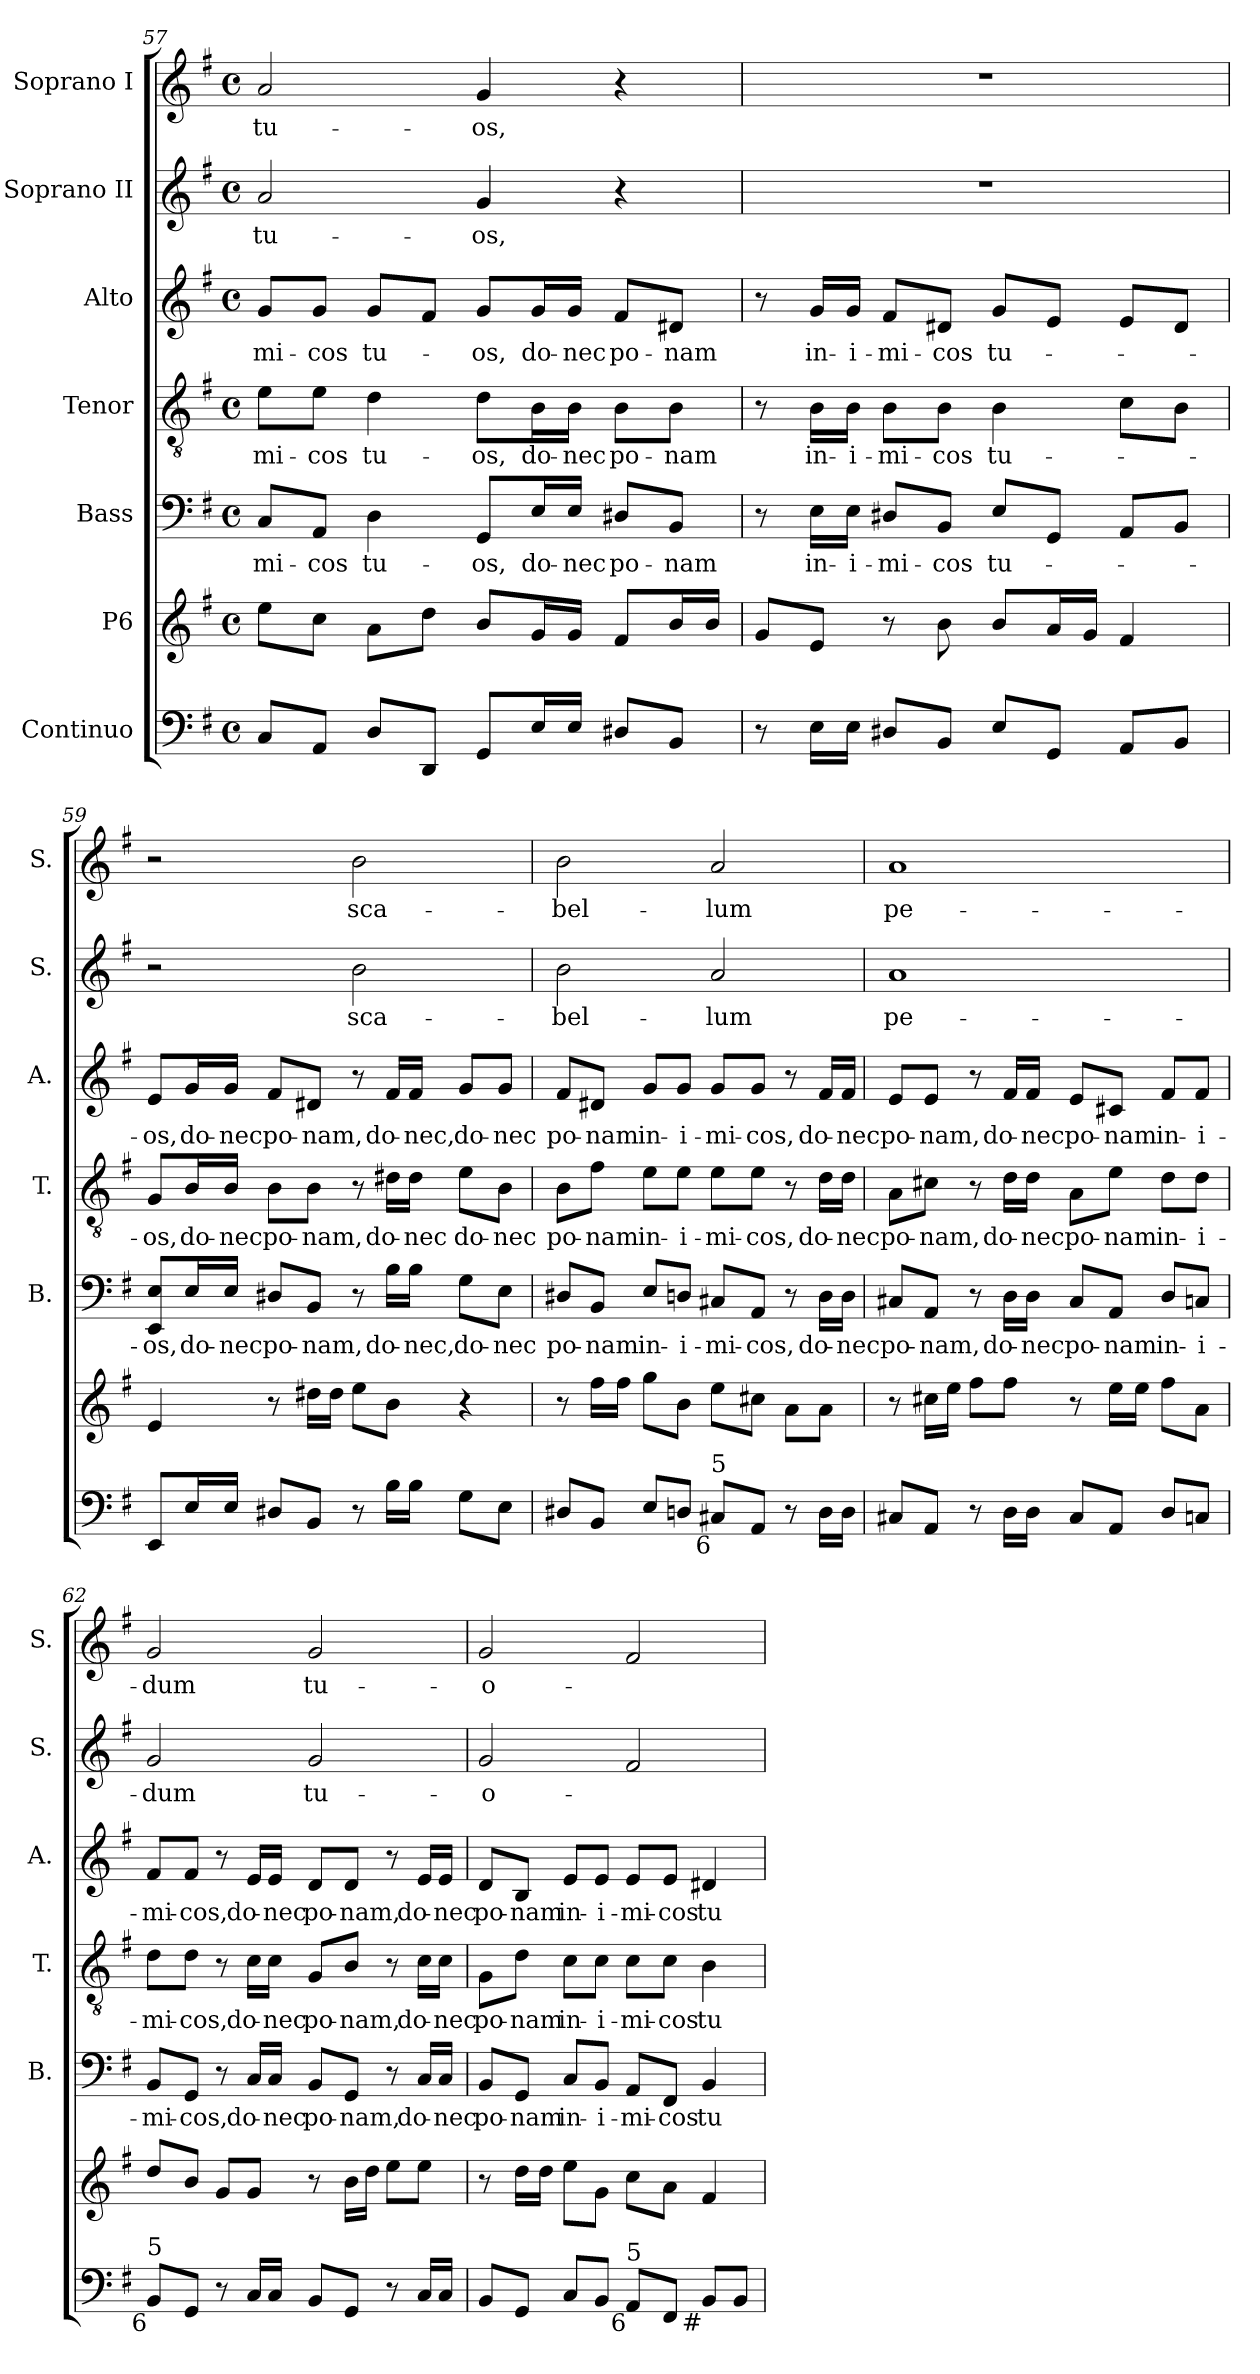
**kern	**kern	**kern	**text	**kern	**text	**kern	**text	**kern	**text	**kern	**text
*part7	*part6	*part5	*part5	*part4	*part4	*part3	*part3	*part2	*part2	*part1	*part1
*staff7	*staff6	*staff5	*staff5	*staff4	*staff4	*staff3	*staff3	*staff2	*staff2	*staff1	*staff1
*I"Continuo	*I"P6	*I"Bass	*	*I"Tenor	*	*I"Alto	*	*I"Soprano II	*	*I"Soprano I	*
*	*	*I'B.	*	*I'T.	*	*I'A.	*	*I'S.	*	*I'S.	*
*clefF4	*clefG2	*clefF4	*	*clefGv2	*	*clefG2	*	*clefG2	*	*clefG2	*
*	*	*	*	*ITrd7c12	*	*	*	*	*	*	*
*k[f#]	*k[f#]	*k[f#]	*	*k[f#]	*	*k[f#]	*	*k[f#]	*	*k[f#]	*
*G:	*G:	*G:	*	*G:	*	*G:	*	*G:	*	*G:	*
*M4/4	*M4/4	*M4/4	*	*M4/4	*	*M4/4	*	*M4/4	*	*M4/4	*
*met(c)	*met(c)	*met(c)	*	*met(c)	*	*met(c)	*	*met(c)	*	*met(c)	*
=57	=57	=57	=57	=57	=57	=57	=57	=57	=57	=57	=57
!	!	!	!LO:LY:b:color=#000000	!	!	!	!	!	!	!	!
!	!	!	!	!	!LO:LY:b:color=#000000	!	!	!	!	!	!
!	!	!	!	!	!	!	!LO:LY:b:color=#000000	!	!	!	!
!	!	!	!	!	!	!	!	!	!LO:LY:b:color=#000000	!	!
!	!	!	!	!	!	!	!	!	!	!	!LO:LY:b:color=#000000
8Ci/L	8eei\L	8Ci/L	-mi-	8Ei\L	-mi-	8gi/L	-mi-	2ai/	tu-	2ai/	tu-
!	!	!	!LO:LY:b:color=#000000	!	!	!	!	!	!	!	!
!	!	!	!	!	!LO:LY:b:color=#000000	!	!	!	!	!	!
!	!	!	!	!	!	!	!LO:LY:b:color=#000000	!	!	!	!
8AAi/J	8cci\J	8AAi/J	-cos	8Ei\J	-cos	8gi/J	-cos	.	.	.	.
!	!	!	!LO:LY:b:color=#000000	!	!	!	!	!	!	!	!
!	!	!	!	!	!LO:LY:b:color=#000000	!	!	!	!	!	!
!	!	!	!	!	!	!	!LO:LY:b:color=#000000	!	!	!	!
8Di/L	8ai\L	4Di\	tu-	4Di\	tu-	8gi/L	tu-	.	.	.	.
8DDi/J	8ddi\J	.	.	.	.	8f#i/J	.	.	.	.	.
!	!	!	!LO:LY:b:color=#000000	!	!	!	!	!	!	!	!
!	!	!	!	!	!LO:LY:b:color=#000000	!	!	!	!	!	!
!	!	!	!	!	!	!	!LO:LY:b:color=#000000	!	!	!	!
!	!	!	!	!	!	!	!	!	!LO:LY:b:color=#000000	!	!
!	!	!	!	!	!	!	!	!	!	!	!LO:LY:b:color=#000000
8GGi/L	8bi/L	8GGi/L	-os,	8Di\L	-os,	8gi/L	-os,	4gi/	-os,	4gi/	-os,
!	!	!	!LO:LY:b:color=#000000	!	!	!	!	!	!	!	!
!	!	!	!	!	!LO:LY:b:color=#000000	!	!	!	!	!	!
!	!	!	!	!	!	!	!LO:LY:b:color=#000000	!	!	!	!
16Ei/L	16gi/L	16Ei/L	do-	16BBi\L	do-	16gi/L	do-	.	.	.	.
!	!	!	!LO:LY:b:color=#000000	!	!	!	!	!	!	!	!
!	!	!	!	!	!LO:LY:b:color=#000000	!	!	!	!	!	!
!	!	!	!	!	!	!	!LO:LY:b:color=#000000	!	!	!	!
16Ei/JJ	16gi/JJ	16Ei/JJ	-nec	16BBi\JJ	-nec	16gi/JJ	-nec	.	.	.	.
!	!	!	!LO:LY:b:color=#000000	!	!	!	!	!	!	!	!
!	!	!	!	!	!LO:LY:b:color=#000000	!	!	!	!	!	!
!	!	!	!	!	!	!	!LO:LY:b:color=#000000	!	!	!	!
8D#Xi/L	8f#i/L	8D#Xi/L	po-	8BBi\L	po-	8f#i/L	po-	4r	.	4r	.
!	!	!	!LO:LY:b:color=#000000	!	!	!	!	!	!	!	!
!	!	!	!	!	!LO:LY:b:color=#000000	!	!	!	!	!	!
!	!	!	!	!	!	!	!LO:LY:b:color=#000000	!	!	!	!
8BBi/J	16bi/L	8BBi/J	-nam	8BBi\J	-nam	8d#Xi/J	-nam	.	.	.	.
.	16bi/JJ	.	.	.	.	.	.	.	.	.	.
=58	=58	=58	=58	=58	=58	=58	=58	=58	=58	=58	=58
8r	8gi/L	8r	.	8r	.	8r	.	1r	.	1r	.
!	!	!	!LO:LY:b:color=#000000	!	!	!	!	!	!	!	!
!	!	!	!	!	!LO:LY:b:color=#000000	!	!	!	!	!	!
!	!	!	!	!	!	!	!LO:LY:b:color=#000000	!	!	!	!
16Ei\LL	8ei/J	16Ei\LL	in-	16BBi\LL	in-	16gi/LL	in-	.	.	.	.
!	!	!	!LO:LY:b:color=#000000	!	!	!	!	!	!	!	!
!	!	!	!	!	!LO:LY:b:color=#000000	!	!	!	!	!	!
!	!	!	!	!	!	!	!LO:LY:b:color=#000000	!	!	!	!
16Ei\JJ	.	16Ei\JJ	-i-	16BBi\JJ	-i-	16gi/JJ	-i-	.	.	.	.
!	!	!	!LO:LY:b:color=#000000	!	!	!	!	!	!	!	!
!	!	!	!	!	!LO:LY:b:color=#000000	!	!	!	!	!	!
!	!	!	!	!	!	!	!LO:LY:b:color=#000000	!	!	!	!
8D#Xi/L	8r	8D#Xi/L	-mi-	8BBi\L	-mi-	8f#i/L	-mi-	.	.	.	.
!	!	!	!LO:LY:b:color=#000000	!	!	!	!	!	!	!	!
!	!	!	!	!	!LO:LY:b:color=#000000	!	!	!	!	!	!
!	!	!	!	!	!	!	!LO:LY:b:color=#000000	!	!	!	!
8BBi/J	8bi\	8BBi/J	-cos	8BBi\J	-cos	8d#Xi/J	-cos	.	.	.	.
!	!	!	!LO:LY:b:color=#000000	!	!	!	!	!	!	!	!
!	!	!	!	!	!LO:LY:b:color=#000000	!	!	!	!	!	!
!	!	!	!	!	!	!	!LO:LY:b:color=#000000	!	!	!	!
8Ei/L	8bi/L	8Ei/L	tu-	4BBi\	tu-	8gi/L	tu-	.	.	.	.
8GGi/J	16ai/L	8GGi/J	.	.	.	8ei/J	.	.	.	.	.
.	16gi/JJ	.	.	.	.	.	.	.	.	.	.
8AAi/L	4f#i/	8AAi/L	.	8Ci\L	.	8ei/L	.	.	.	.	.
8BBi/J	.	8BBi/J	.	8BBi\J	.	8d#i/J	.	.	.	.	.
!!LO:PB:g=z
=59	=59	=59	=59	=59	=59	=59	=59	=59	=59	=59	=59
!	!	!	!LO:LY:b:color=#000000	!	!	!	!	!	!	!	!
!	!	!	!	!	!LO:LY:b:color=#000000	!	!	!	!	!	!
!	!	!	!	!	!	!	!LO:LY:b:color=#000000	!	!	!	!
8EEi/L	4ei/	8EEi/ 8Ei/L	-os,	8GGi/L	-os,	8ei/L	-os,	2r	.	2r	.
!	!	!	!LO:LY:b:color=#000000	!	!	!	!	!	!	!	!
!	!	!	!	!	!LO:LY:b:color=#000000	!	!	!	!	!	!
!	!	!	!	!	!	!	!LO:LY:b:color=#000000	!	!	!	!
16Ei/L	.	16Ei/L	do-	16BBi/L	do-	16gi/L	do-	.	.	.	.
!	!	!	!LO:LY:b:color=#000000	!	!	!	!	!	!	!	!
!	!	!	!	!	!LO:LY:b:color=#000000	!	!	!	!	!	!
!	!	!	!	!	!	!	!LO:LY:b:color=#000000	!	!	!	!
16Ei/JJ	.	16Ei/JJ	-nec	16BBi/JJ	-nec	16gi/JJ	-nec	.	.	.	.
!	!	!	!LO:LY:b:color=#000000	!	!	!	!	!	!	!	!
!	!	!	!	!	!LO:LY:b:color=#000000	!	!	!	!	!	!
!	!	!	!	!	!	!	!LO:LY:b:color=#000000	!	!	!	!
8D#Xi/L	8r	8D#Xi/L	po-	8BBi\L	po-	8f#i/L	po-	.	.	.	.
!	!	!	!LO:LY:b:color=#000000	!	!	!	!	!	!	!	!
!	!	!	!	!	!LO:LY:b:color=#000000	!	!	!	!	!	!
!	!	!	!	!	!	!	!LO:LY:b:color=#000000	!	!	!	!
8BBi/J	16dd#Xi\LL	8BBi/J	-nam,	8BBi\J	-nam,	8d#Xi/J	-nam,	.	.	.	.
.	16dd#i\JJ	.	.	.	.	.	.	.	.	.	.
!	!	!	!	!	!	!	!	!	!LO:LY:b:color=#000000	!	!
!	!	!	!	!	!	!	!	!	!	!	!LO:LY:b:color=#000000
8r	8eei\L	8r	.	8r	.	8r	.	2bi\	sca-	2bi\	sca-
!	!	!	!LO:LY:b:color=#000000	!	!	!	!	!	!	!	!
!	!	!	!	!	!LO:LY:b:color=#000000	!	!	!	!	!	!
!	!	!	!	!	!	!	!LO:LY:b:color=#000000	!	!	!	!
16Bi\LL	8bi\J	16Bi\LL	do-	16D#Xi\LL	do-	16f#i/LL	do-	.	.	.	.
!	!	!	!LO:LY:b:color=#000000	!	!	!	!	!	!	!	!
!	!	!	!	!	!LO:LY:b:color=#000000	!	!	!	!	!	!
!	!	!	!	!	!	!	!LO:LY:b:color=#000000	!	!	!	!
16Bi\JJ	.	16Bi\JJ	-nec,	16D#i\JJ	-nec	16f#i/JJ	-nec,	.	.	.	.
!	!	!	!LO:LY:b:color=#000000	!	!	!	!	!	!	!	!
!	!	!	!	!	!LO:LY:b:color=#000000	!	!	!	!	!	!
!	!	!	!	!	!	!	!LO:LY:b:color=#000000	!	!	!	!
8Gi\L	4r	8Gi\L	do-	8Ei\L	do-	8gi/L	do-	.	.	.	.
!	!	!	!LO:LY:b:color=#000000	!	!	!	!	!	!	!	!
!	!	!	!	!	!LO:LY:b:color=#000000	!	!	!	!	!	!
!	!	!	!	!	!	!	!LO:LY:b:color=#000000	!	!	!	!
8Ei\J	.	8Ei\J	-nec	8BBi\J	-nec	8gi/J	-nec	.	.	.	.
=60	=60	=60	=60	=60	=60	=60	=60	=60	=60	=60	=60
!	!	!	!LO:LY:b:color=#000000	!	!	!	!	!	!	!	!
!	!	!	!	!	!LO:LY:b:color=#000000	!	!	!	!	!	!
!	!	!	!	!	!	!	!LO:LY:b:color=#000000	!	!	!	!
!	!	!	!	!	!	!	!	!	!LO:LY:b:color=#000000	!	!
!	!	!	!	!	!	!	!	!	!	!	!LO:LY:b:color=#000000
8D#Xi/L	8r	8D#Xi/L	po-	8BBi\L	po-	8f#i/L	po-	2bi\	-bel-	2bi\	-bel-
!	!	!	!LO:LY:b:color=#000000	!	!	!	!	!	!	!	!
!	!	!	!	!	!LO:LY:b:color=#000000	!	!	!	!	!	!
!	!	!	!	!	!	!	!LO:LY:b:color=#000000	!	!	!	!
8BBi/J	16ff#i\LL	8BBi/J	-nam	8F#i\J	-nam	8d#Xi/J	-nam	.	.	.	.
.	16ff#i\JJ	.	.	.	.	.	.	.	.	.	.
!	!	!	!LO:LY:b:color=#000000	!	!	!	!	!	!	!	!
!	!	!	!	!	!LO:LY:b:color=#000000	!	!	!	!	!	!
!	!	!	!	!	!	!	!LO:LY:b:color=#000000	!	!	!	!
8Ei/L	8ggi\L	8Ei/L	in-	8Ei\L	in-	8gi/L	in-	.	.	.	.
!	!	!	!LO:LY:b:color=#000000	!	!	!	!	!	!	!	!
!	!	!	!	!	!LO:LY:b:color=#000000	!	!	!	!	!	!
!	!	!	!	!	!	!	!LO:LY:b:color=#000000	!	!	!	!
8Dni/J	8bi\J	8Dni/J	-i-	8Ei\J	-i-	8gi/J	-i-	.	.	.	.
!	!	!	!LO:LY:b:color=#000000	!	!	!	!	!	!	!	!
!	!	!	!	!	!LO:LY:b:color=#000000	!	!	!	!	!	!
!	!	!	!	!	!	!	!LO:LY:b:color=#000000	!	!	!	!
!	!	!	!	!	!	!	!	!	!LO:LY:b:color=#000000	!	!
!LO:TX:b:rj:t=6	!	!	!	!	!	!	!	!	!	!	!
!LO:TX:t=5	!	!	!	!	!	!	!	!	!	!	!
!	!	!	!	!	!	!	!	!	!	!	!LO:LY:b:color=#000000
8C#Xi/L	8eei\L	8C#Xi/L	-mi-	8Ei\L	-mi-	8gi/L	-mi-	2ai/	-lum	2ai/	-lum
!	!	!	!LO:LY:b:color=#000000	!	!	!	!	!	!	!	!
!	!	!	!	!	!LO:LY:b:color=#000000	!	!	!	!	!	!
!	!	!	!	!	!	!	!LO:LY:b:color=#000000	!	!	!	!
8AAi/J	8cc#Xi\J	8AAi/J	-cos,	8Ei\J	-cos,	8gi/J	-cos,	.	.	.	.
8r	8ai\L	8r	.	8r	.	8r	.	.	.	.	.
!	!	!	!LO:LY:b:color=#000000	!	!	!	!	!	!	!	!
!	!	!	!	!	!LO:LY:b:color=#000000	!	!	!	!	!	!
!	!	!	!	!	!	!	!LO:LY:b:color=#000000	!	!	!	!
16Di\LL	8ai\J	16Di\LL	do-	16Di\LL	do-	16f#i/LL	do-	.	.	.	.
!	!	!	!LO:LY:b:color=#000000	!	!	!	!	!	!	!	!
!	!	!	!	!	!LO:LY:b:color=#000000	!	!	!	!	!	!
!	!	!	!	!	!	!	!LO:LY:b:color=#000000	!	!	!	!
16Di\JJ	.	16Di\JJ	-nec	16Di\JJ	-nec	16f#i/JJ	-nec	.	.	.	.
=61	=61	=61	=61	=61	=61	=61	=61	=61	=61	=61	=61
!	!	!	!LO:LY:b:color=#000000	!	!	!	!	!	!	!	!
!	!	!	!	!	!LO:LY:b:color=#000000	!	!	!	!	!	!
!	!	!	!	!	!	!	!LO:LY:b:color=#000000	!	!	!	!
!	!	!	!	!	!	!	!	!	!LO:LY:b:color=#000000	!	!
!	!	!	!	!	!	!	!	!	!	!	!LO:LY:b:color=#000000
8C#Xi/L	8r	8C#Xi/L	po-	8AAi\L	po-	8ei/L	po-	1ai	pe-	1ai	pe-
!	!	!	!LO:LY:b:color=#000000	!	!	!	!	!	!	!	!
!	!	!	!	!	!LO:LY:b:color=#000000	!	!	!	!	!	!
!	!	!	!	!	!	!	!LO:LY:b:color=#000000	!	!	!	!
8AAi/J	16cc#Xi\LL	8AAi/J	-nam,	8C#Xi\J	-nam,	8ei/J	-nam,	.	.	.	.
.	16eei\JJ	.	.	.	.	.	.	.	.	.	.
8r	8ff#i\L	8r	.	8r	.	8r	.	.	.	.	.
!	!	!	!LO:LY:b:color=#000000	!	!	!	!	!	!	!	!
!	!	!	!	!	!LO:LY:b:color=#000000	!	!	!	!	!	!
!	!	!	!	!	!	!	!LO:LY:b:color=#000000	!	!	!	!
16Di\LL	8ff#i\J	16Di\LL	do-	16Di\LL	do-	16f#i/LL	do-	.	.	.	.
!	!	!	!LO:LY:b:color=#000000	!	!	!	!	!	!	!	!
!	!	!	!	!	!LO:LY:b:color=#000000	!	!	!	!	!	!
!	!	!	!	!	!	!	!LO:LY:b:color=#000000	!	!	!	!
16Di\JJ	.	16Di\JJ	-nec	16Di\JJ	-nec	16f#i/JJ	-nec	.	.	.	.
!	!	!	!LO:LY:b:color=#000000	!	!	!	!	!	!	!	!
!	!	!	!	!	!LO:LY:b:color=#000000	!	!	!	!	!	!
!	!	!	!	!	!	!	!LO:LY:b:color=#000000	!	!	!	!
8C#i/L	8r	8C#i/L	po-	8AAi\L	po-	8ei/L	po-	.	.	.	.
!	!	!	!LO:LY:b:color=#000000	!	!	!	!	!	!	!	!
!	!	!	!	!	!LO:LY:b:color=#000000	!	!	!	!	!	!
!	!	!	!	!	!	!	!LO:LY:b:color=#000000	!	!	!	!
8AAi/J	16eei\LL	8AAi/J	-nam	8Ei\J	-nam	8c#Xi/J	-nam	.	.	.	.
.	16eei\JJ	.	.	.	.	.	.	.	.	.	.
!	!	!	!LO:LY:b:color=#000000	!	!	!	!	!	!	!	!
!	!	!	!	!	!LO:LY:b:color=#000000	!	!	!	!	!	!
!	!	!	!	!	!	!	!LO:LY:b:color=#000000	!	!	!	!
8Di/L	8ff#i\L	8Di/L	in-	8Di\L	in-	8f#i/L	in-	.	.	.	.
!	!	!	!LO:LY:b:color=#000000	!	!	!	!	!	!	!	!
!	!	!	!	!	!LO:LY:b:color=#000000	!	!	!	!	!	!
!	!	!	!	!	!	!	!LO:LY:b:color=#000000	!	!	!	!
8Cni/J	8ai\J	8Cni/J	-i-	8Di\J	-i-	8f#i/J	-i-	.	.	.	.
=62	=62	=62	=62	=62	=62	=62	=62	=62	=62	=62	=62
!	!	!	!LO:LY:b:color=#000000	!	!	!	!	!	!	!	!
!	!	!	!	!	!LO:LY:b:color=#000000	!	!	!	!	!	!
!	!	!	!	!	!	!	!LO:LY:b:color=#000000	!	!	!	!
!	!	!	!	!	!	!	!	!	!LO:LY:b:color=#000000	!	!
!LO:TX:b:rj:t=6	!	!	!	!	!	!	!	!	!	!	!
!LO:TX:t=5	!	!	!	!	!	!	!	!	!	!	!
!	!	!	!	!	!	!	!	!	!	!	!LO:LY:b:color=#000000
8BBi/L	8ddi/L	8BBi/L	-mi-	8Di\L	-mi-	8f#i/L	-mi-	2gi/	-dum	2gi/	-dum
!	!	!	!LO:LY:b:color=#000000	!	!	!	!	!	!	!	!
!	!	!	!	!	!LO:LY:b:color=#000000	!	!	!	!	!	!
!	!	!	!	!	!	!	!LO:LY:b:color=#000000	!	!	!	!
8GGi/J	8bi/J	8GGi/J	-cos,	8Di\J	-cos,	8f#i/J	-cos,	.	.	.	.
8r	8gi/L	8r	.	8r	.	8r	.	.	.	.	.
!	!	!	!LO:LY:b:color=#000000	!	!	!	!	!	!	!	!
!	!	!	!	!	!LO:LY:b:color=#000000	!	!	!	!	!	!
!	!	!	!	!	!	!	!LO:LY:b:color=#000000	!	!	!	!
16Ci/LL	8gi/J	16Ci/LL	do-	16Ci\LL	do-	16ei/LL	do-	.	.	.	.
!	!	!	!LO:LY:b:color=#000000	!	!	!	!	!	!	!	!
!	!	!	!	!	!LO:LY:b:color=#000000	!	!	!	!	!	!
!	!	!	!	!	!	!	!LO:LY:b:color=#000000	!	!	!	!
16Ci/JJ	.	16Ci/JJ	-nec	16Ci\JJ	-nec	16ei/JJ	-nec	.	.	.	.
!	!	!	!LO:LY:b:color=#000000	!	!	!	!	!	!	!	!
!	!	!	!	!	!LO:LY:b:color=#000000	!	!	!	!	!	!
!	!	!	!	!	!	!	!LO:LY:b:color=#000000	!	!	!	!
!	!	!	!	!	!	!	!	!	!LO:LY:b:color=#000000	!	!
!	!	!	!	!	!	!	!	!	!	!	!LO:LY:b:color=#000000
8BBi/L	8r	8BBi/L	po-	8GGi/L	po-	8di/L	po-	2gi/	tu-	2gi/	tu-
!	!	!	!LO:LY:b:color=#000000	!	!	!	!	!	!	!	!
!	!	!	!	!	!LO:LY:b:color=#000000	!	!	!	!	!	!
!	!	!	!	!	!	!	!LO:LY:b:color=#000000	!	!	!	!
8GGi/J	16bi\LL	8GGi/J	-nam,	8BBi/J	-nam,	8di/J	-nam,	.	.	.	.
.	16ddi\JJ	.	.	.	.	.	.	.	.	.	.
8r	8eei\L	8r	.	8r	.	8r	.	.	.	.	.
!	!	!	!LO:LY:b:color=#000000	!	!	!	!	!	!	!	!
!	!	!	!	!	!LO:LY:b:color=#000000	!	!	!	!	!	!
!	!	!	!	!	!	!	!LO:LY:b:color=#000000	!	!	!	!
16Ci/LL	8eei\J	16Ci/LL	do-	16Ci\LL	do-	16ei/LL	do-	.	.	.	.
!	!	!	!LO:LY:b:color=#000000	!	!	!	!	!	!	!	!
!	!	!	!	!	!LO:LY:b:color=#000000	!	!	!	!	!	!
!	!	!	!	!	!	!	!LO:LY:b:color=#000000	!	!	!	!
16Ci/JJ	.	16Ci/JJ	-nec	16Ci\JJ	-nec	16ei/JJ	-nec	.	.	.	.
!!LO:LB:g=z
=63	=63	=63	=63	=63	=63	=63	=63	=63	=63	=63	=63
!	!	!	!LO:LY:b:color=#000000	!	!	!	!	!	!	!	!
!	!	!	!	!	!LO:LY:b:color=#000000	!	!	!	!	!	!
!	!	!	!	!	!	!	!LO:LY:b:color=#000000	!	!	!	!
!	!	!	!	!	!	!	!	!	!LO:LY:b:color=#000000	!	!
!	!	!	!	!	!	!	!	!	!	!	!LO:LY:b:color=#000000
8BBi/L	8r	8BBi/L	po-	8GGi\L	po-	8di/L	po-	2gi/	-o-	2gi/	-o-
!	!	!	!LO:LY:b:color=#000000	!	!	!	!	!	!	!	!
!	!	!	!	!	!LO:LY:b:color=#000000	!	!	!	!	!	!
!	!	!	!	!	!	!	!LO:LY:b:color=#000000	!	!	!	!
8GGi/J	16ddi\LL	8GGi/J	-nam	8Di\J	-nam	8Bi/J	-nam	.	.	.	.
.	16ddi\JJ	.	.	.	.	.	.	.	.	.	.
!	!	!	!LO:LY:b:color=#000000	!	!	!	!	!	!	!	!
!	!	!	!	!	!LO:LY:b:color=#000000	!	!	!	!	!	!
!	!	!	!	!	!	!	!LO:LY:b:color=#000000	!	!	!	!
8Ci/L	8eei\L	8Ci/L	in-	8Ci\L	in-	8ei/L	in-	.	.	.	.
!	!	!	!LO:LY:b:color=#000000	!	!	!	!	!	!	!	!
!	!	!	!	!	!LO:LY:b:color=#000000	!	!	!	!	!	!
!	!	!	!	!	!	!	!LO:LY:b:color=#000000	!	!	!	!
8BBi/J	8gi\J	8BBi/J	-i-	8Ci\J	-i-	8ei/J	-i-	.	.	.	.
!	!	!	!LO:LY:b:color=#000000	!	!	!	!	!	!	!	!
!	!	!	!	!	!LO:LY:b:color=#000000	!	!	!	!	!	!
!LO:TX:b:rj:t=6	!	!	!	!	!	!	!	!	!	!	!
!LO:TX:t=5	!	!	!	!	!	!	!	!	!	!	!
!	!	!	!	!	!	!	!LO:LY:b:color=#000000	!	!	!	!
8AAi/L	8cci\L	8AAi/L	-mi-	8Ci\L	-mi-	8ei/L	-mi-	2f#i/	.	2f#i/	.
!	!	!	!LO:LY:b:color=#000000	!	!	!	!	!	!	!	!
!	!	!	!	!	!LO:LY:b:color=#000000	!	!	!	!	!	!
!	!	!	!	!	!	!	!LO:LY:b:color=#000000	!	!	!	!
8FF#i/J	8ai\J	8FF#i/J	-cos	8Ci\J	-cos	8ei/J	-cos	.	.	.	.
!	!	!	!LO:LY:b:color=#000000	!	!	!	!	!	!	!	!
!	!	!	!	!	!LO:LY:b:color=#000000	!	!	!	!	!	!
!LO:TX:b:rj:t=#	!	!	!	!	!	!	!	!	!	!	!
!	!	!	!	!	!	!	!LO:LY:b:color=#000000	!	!	!	!
8BBi/L	4f#i/	4BBi/	tu-	4BBi\	tu-	4d#Xi/	tu-	.	.	.	.
8BBi/J	.	.	.	.	.	.	.	.	.	.	.
=	=	=	=	=	=	=	=	=	=	=	=
*-	*-	*-	*-	*-	*-	*-	*-	*-	*-	*-	*-
